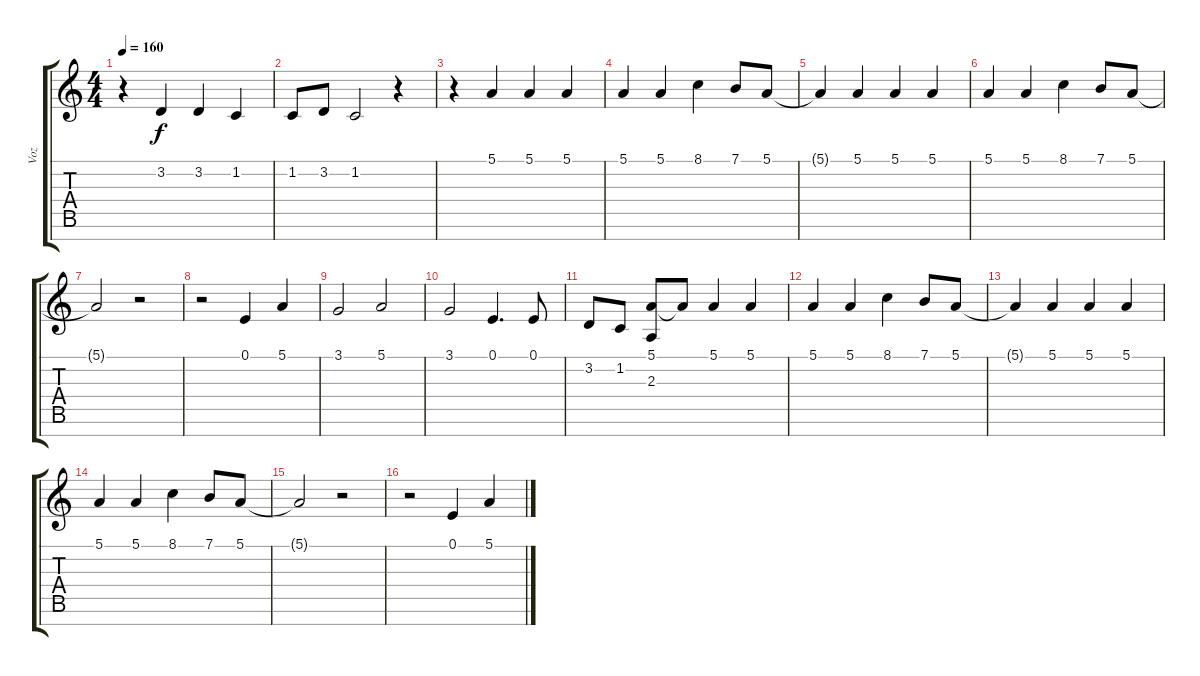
\track ("Voz" "Voz") {instrument flute}
\staff {score tabs}
\tuning (E4 B3 G3 D3 A2 E2 B1) {hide}
\ts (4 4)
\tempo 160
\clef g2
\ks c
r.4{dy f} 3.2.4 3.2.4 1.2.4 |
1.2.8 3.2.8 1.2.2 r.4 |
r.4 5.1.4 5.1.4 5.1.4 |
5.1.4 5.1.4 8.1.4 7.1.8 5.1.8 |
5.1{t}.4 5.1.4 5.1.4 5.1.4 |
5.1.4 5.1.4 8.1.4 7.1.8 5.1.8 |
5.1{t}.2 r.2 |
r.2 0.1.4 5.1.4 |
3.1.2 5.1.2 |
3.1.2 0.1.4{d} 0.1.8 |
3.2.8 1.2.8 (5.1 2.3).8 5.1{t}.8 5.1.4 5.1.4 |
5.1.4 5.1.4 8.1.4 7.1.8 5.1.8 |
5.1{t}.4 5.1.4 5.1.4 5.1.4 |
5.1.4 5.1.4 8.1.4 7.1.8 5.1.8 |
5.1{t}.2 r.2 |
r.2 0.1.4 5.1.4
